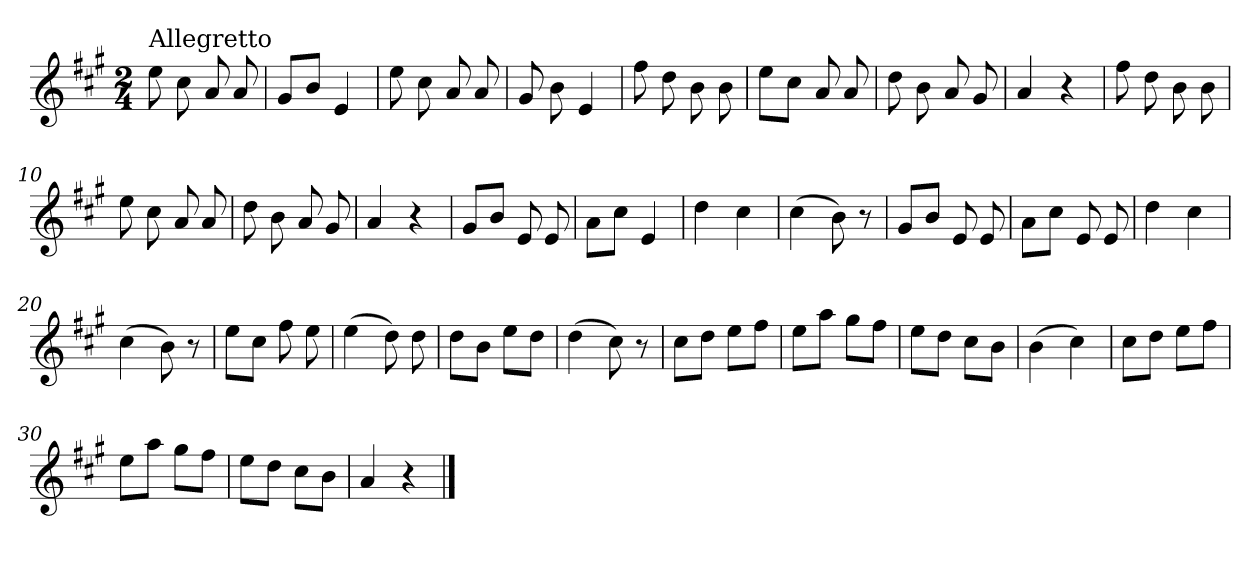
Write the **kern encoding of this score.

**kern
*part1
*staff1
*clefG2
*k[f#c#g#]
*A:
*M2/4
=1
!LO:TX:a:t=Allegretto
8ee\
8cc#\
8a/
8a/
=2
8g#/L
8b/J
4e/
=3
8ee\
8cc#\
8a/
8a/
=4
8g#/
8b\
4e/
=5
8ff#\
8dd\
8b\
8b\
=6
8ee\L
8cc#\J
8a/
8a/
=7
8dd\
8b\
8a/
8g#/
=8
4a/
4r
!!LO:LB:g=z
=9
8ff#\
8dd\
8b\
8b\
=10
8ee\
8cc#\
8a/
8a/
=11
8dd\
8b\
8a/
8g#/
=12
4a/
4r
=13
8g#/L
8b/J
8e/
8e/
=14
8a\L
8cc#\J
4e/
=15
4dd\
4cc#\
=16
(>4cc#\
8b\)
8r
=17
8g#/L
8b/J
8e/
8e/
!!LO:LB:g=z
=18
8a\L
8cc#\J
8e/
8e/
=19
4dd\
4cc#\
=20
(>4cc#\
8b\)
8r
=21
8ee\L
8cc#\J
8ff#\
8ee\
=22
(>4ee\
8dd\)
8dd\
=23
8dd\L
8b\J
8ee\L
8dd\J
=24
(>4dd\
8cc#\)
8r
=25
8cc#\L
8dd\J
8ee\L
8ff#\J
=26
8ee\L
8aa\J
8gg#\L
8ff#\J
!!LO:LB:g=z
=27
8ee\L
8dd\J
8cc#\L
8b\J
=28
(>4b\
4cc#\)
=29
8cc#\L
8dd\J
8ee\L
8ff#\J
=30
8ee\L
8aa\J
8gg#\L
8ff#\J
=31
8ee\L
8dd\J
8cc#\L
8b\J
=32
4a/
4r
==
*-
